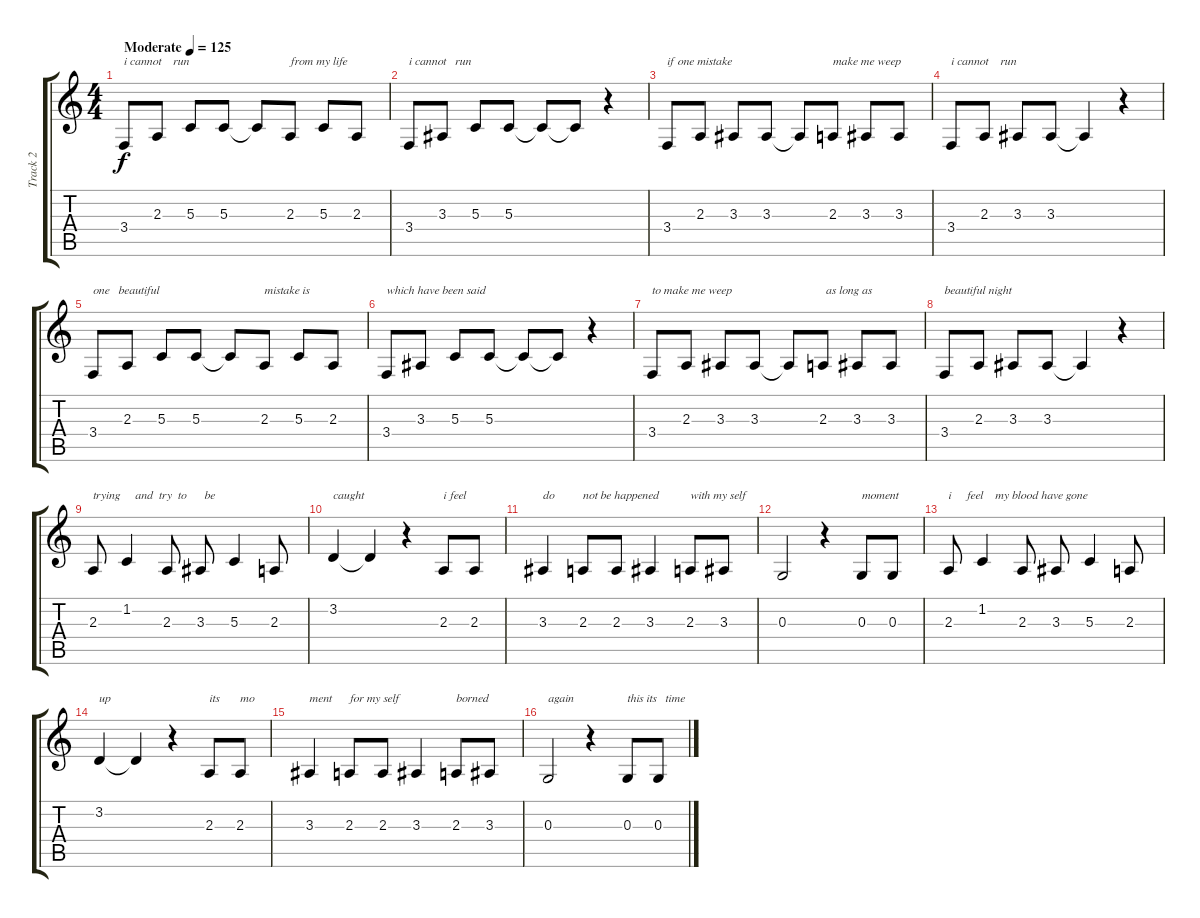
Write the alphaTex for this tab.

\track ("Track 2" "Track 2") {instrument piccolo}
\staff {score tabs}
\tuning (E4 B3 G3 D3 A2 E2) {hide}
\ts (4 4)
\tempo (125 "Moderate")
\clef g2
\ks c
3.4.8{txt "i cannot    run" dy f instrument piccolo} 2.3.8 5.3.8 5.3.8 5.3{t}.8 2.3.8{txt "from my life"} 5.3.8 2.3.8 |
3.4.8{txt "i cannot   run"} 3.3.8 5.3.8 5.3.8 5.3{t}.8 5.3{t}.8 r.4 |
3.4.8{txt "if one mistake"} 2.3.8 3.3.8 3.3.8 3.3{t}.8 2.3.8{txt "make me weep"} 3.3.8 3.3.8 |
3.4.8{txt "i cannot    run"} 2.3.8 3.3.8 3.3.8 3.3{t}.4 r.4 |
3.4.8{txt "one   beautiful "} 2.3.8 5.3.8 5.3.8 5.3{t}.8 2.3.8{txt "mistake is"} 5.3.8 2.3.8 |
3.4.8{txt "which have been said"} 3.3.8 5.3.8 5.3.8 5.3{t}.8 5.3{t}.8 r.4 |
3.4.8{txt "to make me weep"} 2.3.8 3.3.8 3.3.8 3.3{t}.8 2.3.8{txt " as long as "} 3.3.8 3.3.8 |
3.4.8{txt "beautiful night"} 2.3.8 3.3.8 3.3.8 3.3{t}.4 r.4 |
2.3.8{txt "trying     and  try  to      be"} 1.2.4 2.3.8 3.3.8 5.3.4 2.3.8 |
3.2.4{txt "caught"} 3.2{t}.4 r.4 2.3.8{txt "i feel "} 2.3.8 |
3.3.4{txt "do"} 2.3.8{txt "not be happened"} 2.3.8 3.3.4 2.3.8{txt "with my self"} 3.3.8 |
0.3.2 r.4 0.3.8{txt "moment"} 0.3.8 |
2.3.8{txt "i     feel    my blood have gone"} 1.2.4 2.3.8 3.3.8 5.3.4 2.3.8 |
3.2.4{txt "up"} 3.2{t}.4 r.4 2.3.8{txt "its"} 2.3.8{txt "mo"} |
3.3.4{txt "ment"} 2.3.8{txt "for my self"} 2.3.8 3.3.4 2.3.8{txt "borned"} 3.3.8 |
0.3.2{txt "again"} r.4 0.3.8{txt "this its   time"} 0.3.8
